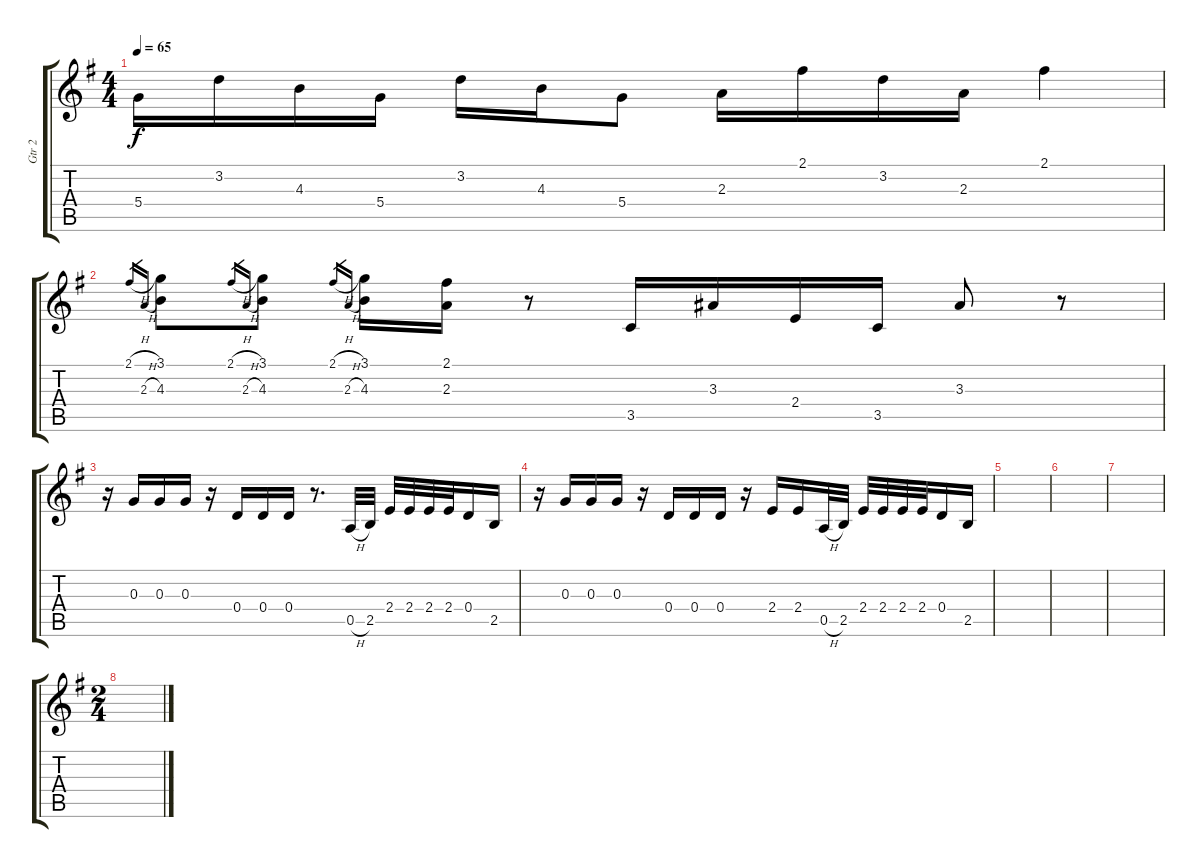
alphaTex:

\track ("Gtr 2" "Gtr 2") {instrument electricguitarclean}
\staff {score tabs}
\tuning (E4 B3 G3 D3 A2 E2) {hide}
\ts (4 4)
\tempo 65
\clef g2
\ks g
5.4.16{dy f} 3.2.16 4.3.16 5.4.16 3.2.16 4.3.16 5.4.8 2.3.16 2.1.16 3.2.16 2.3.16 2.1.4 |
2.1{h}.16{gr} 2.3{h}.16{gr} (3.1 4.3).8 2.1{h}.16{gr} 2.3{h}.16{gr} (3.1 4.3).8 2.1{h}.16{gr} 2.3{h}.16{gr} (3.1 4.3).16 (2.1 2.3).16 r.8 3.5.16 3.3.16 2.4.16 3.5.16 3.3.8 r.8 |
r.16 0.3.16 0.3.16 0.3.16 r.16 0.4.16 0.4.16 0.4.16 r.8{d} 0.5{h}.32 2.5.32 2.4.32 2.4.32 2.4.32 2.4.32 0.4.16 2.5.16 |
r.16 0.3.16 0.3.16 0.3.16 r.16 0.4.16 0.4.16 0.4.16 r.16 2.4.16 2.4.16 0.5{h}.32 2.5.32 2.4.32 2.4.32 2.4.32 2.4.32 0.4.16 2.5.16 |
|
|
|
\ts (2 4)
